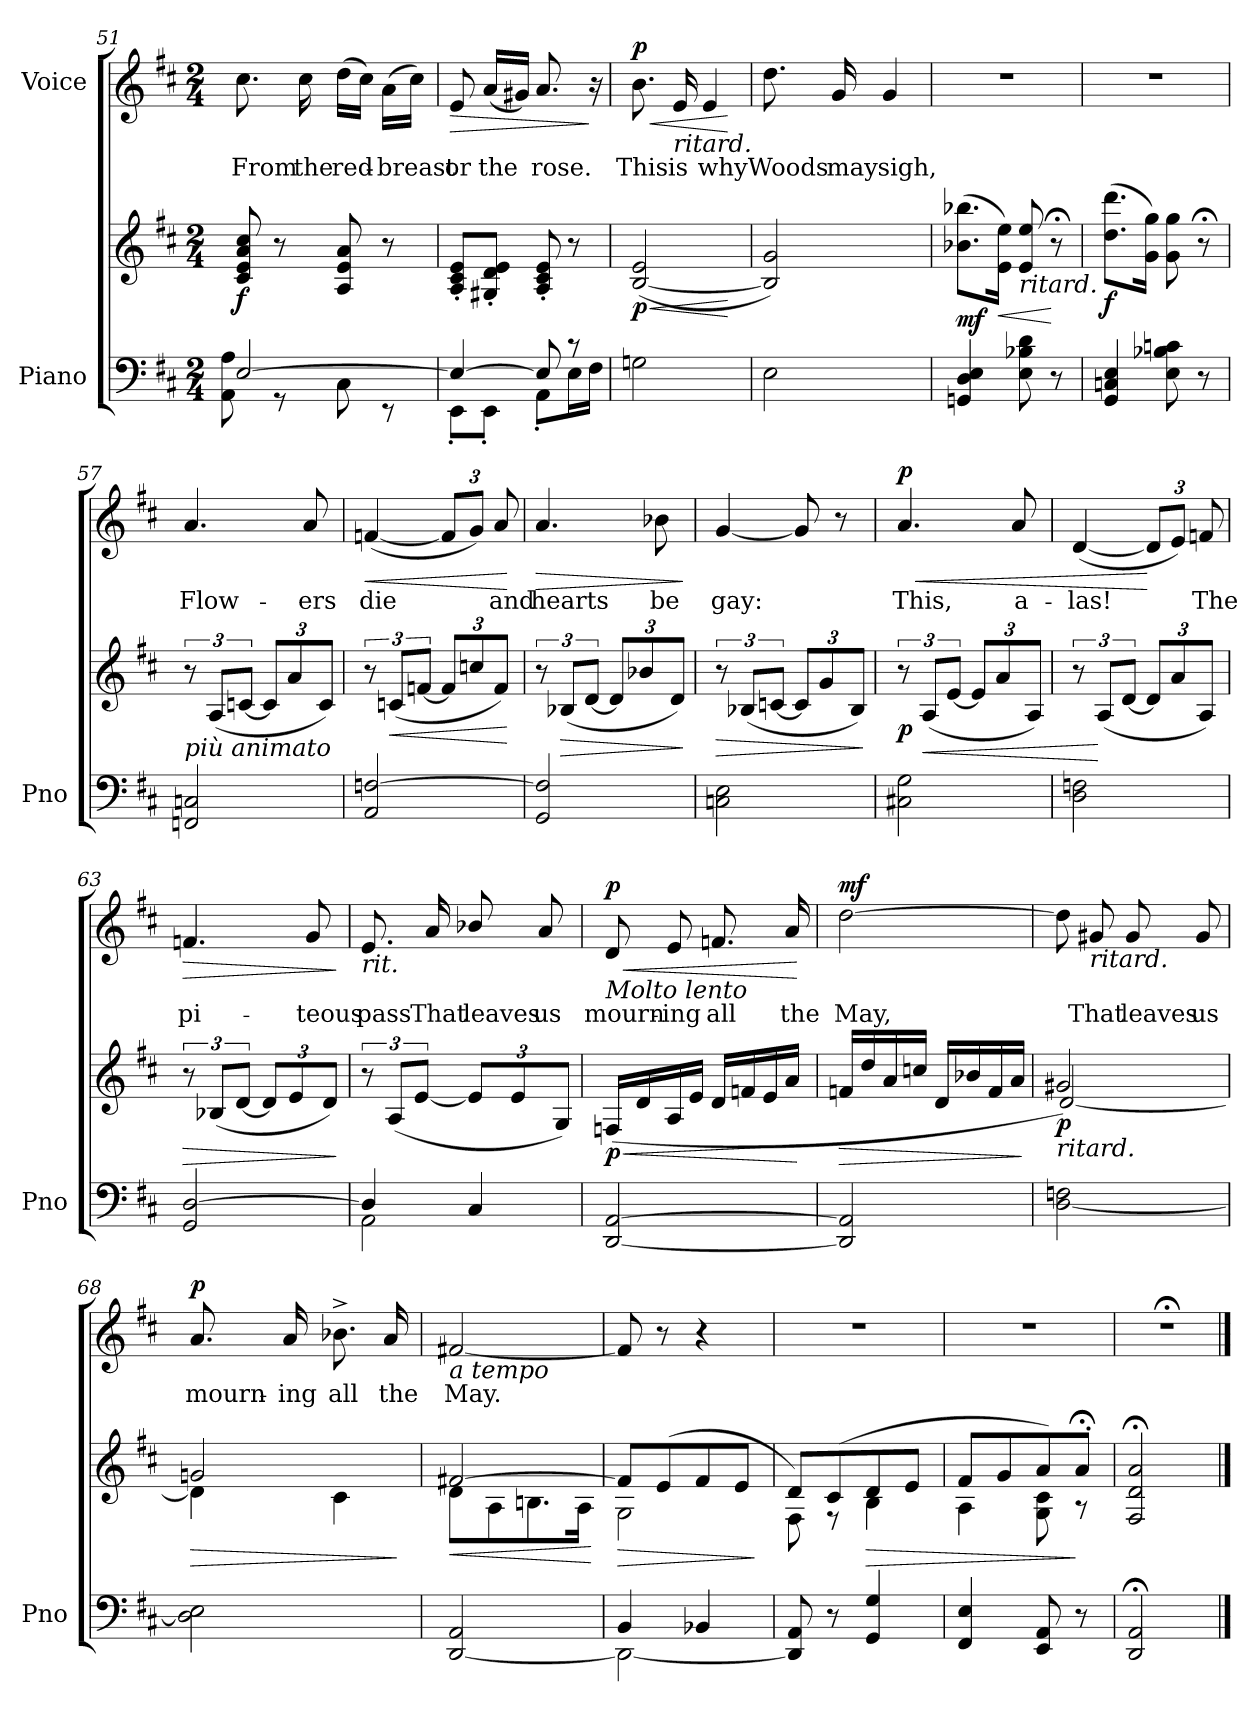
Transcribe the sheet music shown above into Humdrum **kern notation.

**kern	**kern	**dynam	**kern	**text	**dynam
*part2	*part2	*part2	*part1	*part1	*part1
*staff3	*staff2	*staff2/3	*staff1	*staff1	*staff1
*I"Piano	*	*	*I"Voice	*	*
*I'Pno	*	*	*	*	*
*clefF4	*clefG2	*	*clefG2	*	*
*k[f#c#]	*k[f#c#]	*	*k[f#c#]	*	*
*M2/4	*M2/4	*	*M2/4	*	*
=51	=51	=51	=51	=51	=51
*^	*	*	*	*	*
!	!	!	!LO:DY:b	!	!LO:LY:b	!LO:DY:a
!	!	!	!	!	!	!LO:DY:n=1:a
[2E/	8AA\ 8A\	8c#/ 8e/ 8a/ 8cc#/	f	8.cc#\	From	f other-dynamics
.	8r	8r	.	.	.	.
!	!	!	!	!	!LO:LY:b	!
.	.	.	.	16cc#\	the	.
!	!	!	!	!	!LO:LY:b	!
.	8C#\	8A/ 8e/ 8a/	.	(16dd\LL	red-	.
.	.	.	.	16cc#\JJ)	.	.
!	!	!	!	!	!LO:LY:b	!
.	8r	8r	.	(16a\LL	-breast	.
.	.	.	.	16cc#\JJ)	.	.
=52	=52	=52	=52	=52	=52	=52
!	!	!	!	!	!LO:LY:b	!LO:HP:b
4E/_	8EE'\L	8A/' 8c#/' 8e/'L	.	8e/	or	>
!	!	!	!	!	!LO:LY:b	!
.	8EE'\J	8G#X/' 8d/' 8e/'J	.	(16a/LL	the	.
.	.	.	.	16g#X/JJ)	.	.
!	!	!	!	!	!LO:LY:b	!
8E/]	8AA'\L	8A/' 8c#/' 8e/'	.	8.a/	rose.	.
8r	16E\L	8r	.	.	.	.
.	16F#\JJ	.	.	16r	.	]
!!LO:PB:g=z
=53	=53	=53	=53	=53	=53	=53
!	!	!	!LO:HP:b	!	!LO:LY:b	!LO:HP:b
!	!	!	!LO:DY:n=1:b	!	!	!LO:DY:n=1:a
*v	*v	*	*	*	*	*
2Gn\	([2B/ 2e/	< p	8.b\	This	< p
!	!	!	!LO:TX:b:i:t=ritard.	!	!
!	!	!	!	!LO:LY:b	!
.	.	.	16e/	is	.
!	!	!	!	!LO:LY:b	!
.	.	.	4e/	why	.
.	.	[	.	.	[
=54	=54	=54	=54	=54	=54
!	!	!	!	!LO:LY:b	!
2E\	2B/] 2g/)	.	8.dd\	Woods	.
!	!	!	!	!LO:LY:b	!
.	.	.	16g/	may	.
!	!	!	!	!LO:LY:b	!
.	.	.	4g/	sigh,	.
=55	=55	=55	=55	=55	=55
!	!	!LO:DY:b	!	!	!
4GGn/ 4D/ 4E/	(8.b-X\ 8.bb-X\L	mf	2r	.	.
!	!	!LO:HP:b	!	!	!
.	16e\ 16ee\Jk)	<	.	.	.
!	!LO:TX:b:i:t=ritard.	!	!	!	!
8E\ 8B-X\ 8d\	8e/ 8ee/	.	.	.	.
8r	8r;<	[	.	.	.
=56	=56	=56	=56	=56	=56
!	!	!LO:DY:b	!	!	!
4GG/ 4Cn/ 4E/	(8.dd\ 8.ddd\L	f	2r	.	.
.	16g\ 16gg\Jk)	.	.	.	.
8E\ 8B-X\ 8cn\	8g\ 8gg\	.	.	.	.
8r	8r;<	.	.	.	.
=57	=57	=57	=57	=57	=57
!	!LO:TX:b:i:t=più animato	!	!	!	!
!	!	!	!	!LO:LY:b	!LO:DY:a
!	!	!	!	!	!LO:DY:n=1:a
2FFn/ 2Cn/	12r	.	4.a/	Flow-	p other-dynamics
.	(12A/L	.	.	.	.
.	[12cn/J	.	.	.	.
*	*Xbrackettup	*	*	*	*
.	12c/L]	.	.	.	.
.	12a/	.	.	.	.
!	!	!	!	!LO:LY:b	!
.	.	.	8a/	-ers	.
.	12c/J)	.	.	.	.
!!LO:LB:g=z
=58	=58	=58	=58	=58	=58
*	*brackettup	*	*	*	*
!	!	!	!	!LO:LY:b	!LO:HP:b
2AA/ [2Fn/	12r	.	([4fn/	die	<
!	!	!LO:HP:b	!	!	!
.	(12cn/L	<	.	.	.
.	[12fn/J	.	.	.	.
*	*Xbrackettup	*	*Xbrackettup	*	*
.	12f/L]	.	12f/L]	.	.
.	12ccn/	.	12g/J)	.	.
!	!	!	!	!LO:LY:b	!
.	12f/J)	.	12a/	and	.
.	.	[	.	.	[
=59	=59	=59	=59	=59	=59
*	*brackettup	*	*	*	*
!	!	!	!	!LO:LY:b	!LO:HP:b
2GG/ 2F/]	12r	.	4.a/	hearts	>
!	!	!LO:HP:b	!	!	!
.	(12B-X/L	>	.	.	.
.	[12d/J	.	.	.	.
*	*Xbrackettup	*	*	*	*
.	12d/L]	.	.	.	.
.	12b-X/	.	.	.	.
!	!	!	!	!LO:LY:b	!
.	.	.	8b-X\	be	.
.	12d/J)	.	.	.	.
.	.	]	.	.	]
=60	=60	=60	=60	=60	=60
*	*brackettup	*	*	*	*
!	!	!LO:HP:b	!	!LO:LY:b	!
2Cn\ 2E\	12r	>	[4g/	gay:	.
.	(12B-X/L	.	.	.	.
.	[12cn/J	.	.	.	.
*	*Xbrackettup	*	*	*	*
.	12c/L]	.	8g/]	.	.
.	12g/	.	.	.	.
.	.	.	8r	.	.
.	12B-/J)	.	.	.	.
.	.	]	.	.	.
=61	=61	=61	=61	=61	=61
*	*brackettup	*	*	*	*
!	!	!LO:DY:b	!	!LO:LY:b	!LO:HP:b
!	!	!	!	!	!LO:DY:n=1:a
2C#X\ 2G\	12r	p	4.a/	This,	< p
!	!	!LO:HP:b	!	!	!
.	(12A/L	<	.	.	.
.	[12e/J	.	.	.	.
*	*Xbrackettup	*	*	*	*
.	12e/L]	.	.	.	.
.	12a/	.	.	.	.
!	!	!	!	!LO:LY:b	!
.	.	.	8a/	a-	.
.	12A/J)	.	.	.	.
=62	=62	=62	=62	=62	=62
*	*brackettup	*	*	*	*
!	!	!	!	!LO:LY:b	!
2D\ 2Fn\	12r	.	([4d/	-las!	.
.	(12A/L	[	.	.	.
.	[12d/J	.	.	.	.
*	*Xbrackettup	*	*	*	*
.	12d/L]	.	12d/L]	.	[
.	12a/	.	12e/J)	.	.
!	!	!	!	!LO:LY:b	!
.	12A/J)	.	12fn/	The	.
!!LO:LB:g=z
=63	=63	=63	=63	=63	=63
*	*brackettup	*	*	*	*
!	!	!LO:HP:b	!	!LO:LY:b	!LO:HP:b
2GG/ [2D/	12r	>	4.fn/	pi-	>
.	(12B-X/L	.	.	.	.
.	[12d/J	.	.	.	.
*	*Xbrackettup	*	*	*	*
.	12d/L]	.	.	.	.
.	12e/	.	.	.	.
!	!	!	!	!LO:LY:b	!
.	.	.	8g/	-teous	.
.	12d/J)	.	.	.	.
.	.	]	.	.	]
=64	=64	=64	=64	=64	=64
*^	*	*	*	*	*
*	*	*brackettup	*	*	*	*
!	!	!	!	!LO:TX:b:i:t=rit.	!	!
!	!	!	!	!	!LO:LY:b	!
4D/]	2AA\	12r	.	8.e/	pass	.
.	.	(12A/L	.	.	.	.
.	.	[12e/J	.	.	.	.
!	!	!	!	!	!LO:LY:b	!
.	.	.	.	16a/	That	.
*	*	*Xbrackettup	*	*	*	*
!	!	!	!	!	!LO:LY:b	!
4C#/	.	12e/L]	.	8b-X/	leaves	.
.	.	12e/	.	.	.	.
!	!	!	!	!	!LO:LY:b	!
.	.	.	.	8a/	us	.
.	.	12G/J)	.	.	.	.
*v	*v	*	*	*	*	*
=65	=65	=65	=65	=65	=65
!	!	!	!LO:TX:b:i:t=Molto lento	!	!
!	!	!LO:HP:b	!	!LO:LY:b	!LO:HP:b
!	!	!LO:DY:n=1:b	!	!	!LO:DY:n=1:a
[2DD/ [2AA/	(>16Fn/LL	< p	8d/	mourn-	< p
.	16d/	.	.	.	.
!	!	!	!	!LO:LY:b	!
.	16A/	.	8e/	-ing	.
.	16e/JJ	.	.	.	.
!	!	!	!	!LO:LY:b	!
.	16d/LL	.	8.fn/	all	.
.	16fn/	.	.	.	.
.	16e/	.	.	.	.
!	!	!	!	!LO:LY:b	!
.	16a/JJ	.	16a/	the	.
.	.	[	.	.	[
=66	=66	=66	=66	=66	=66
!	!	!LO:HP:b	!	!LO:LY:b	!LO:DY:a
2DD/] 2AA/]	16fn/LL	>	[2dd\	May,	mf
.	16dd/	.	.	.	.
.	16a/	.	.	.	.
.	16ccn/JJ	.	.	.	.
.	16d/LL	.	.	.	.
.	16b-X/	.	.	.	.
.	16f/	.	.	.	.
.	16a/JJ	.	.	.	.
.	.	]	.	.	.
!!LO:LB:g=z
=67	=67	=67	=67	=67	=67
*	*^	*	*	*	*
!	!LO:TX:b:i:t=ritard.	!	!	!	!	!
!	!	!	!LO:DY:b	!	!	!
[2D\ 2Fn\	2g#X/)	[<2d/	p	8dd\]	.	.
!	!	!	!	!LO:TX:b:i:t=ritard.	!	!
!	!	!	!	!	!LO:LY:b	!
.	.	.	.	8g#X/	That	.
!	!	!	!	!	!LO:LY:b	!
.	.	.	.	8g#/	leaves	.
!	!	!	!	!	!LO:LY:b	!
.	.	.	.	8g#/	us	.
=68	=68	=68	=68	=68	=68	=68
!	!	!	!LO:HP:b	!	!LO:LY:b	!LO:DY:a
2D\] 2E\	2gn/	4d\]	>	8.a/	mourn-	p
!	!	!	!	!	!LO:LY:b	!
.	.	.	.	16a/	-ing	.
!	!	!	!	!	!LO:LY:b	!
.	.	4c#\	.	8.b-X^\	all	.
!	!	!	!	!	!LO:LY:b	!
.	.	.	.	16a/	the	.
*	*v	*v	*	*	*	*
.	.	]	.	.	.
=69	=69	=69	=69	=69	=69
!	!	!	!LO:TX:b:i:t=a tempo	!	!
!	!LO:TX:b:i:t=a tempo  e  calando	!	!	!	!
!	!	!LO:HP:b	!	!LO:LY:b	!
*	*^	*	*	*	*
[<2DD/ 2AA/	[2f#X/	8d\L	<	[2f#X/	May.	.
.	.	8A\	.	.	.	.
.	.	8.Bn\	.	.	.	.
.	.	16A\Jk	.	.	.	.
*	*v	*v	*	*	*	*
.	.	[	.	.	.
=70	=70	=70	=70	=70	=70
*^	*	*	*	*	*
!	!	!	!LO:HP:b	!	!	!
*	*	*^	*	*	*	*
4BB/	2DD\_	8f#/L]	2G\	>	8f#/]	.	.
.	.	(8e/	.	.	8r	.	.
4BB-X/	.	8f#/	.	.	4r	.	.
.	.	8e/J	.	.	.	.	.
*v	*v	*	*	*	*	*	*
*	*v	*v	*	*	*	*
.	.	]	.	.	.
=71	=71	=71	=71	=71	=71
*	*^	*	*	*	*
8DD/] 8AA/	8d/L)	8F#\	.	2r	.	.
8r	(8c#/	8r	.	.	.	.
!	!	!	!LO:HP:b	!	!	!
4GG/ 4G/	8d/	4B\	>	.	.	.
.	8e/J	.	.	.	.	.
=72	=72	=72	=72	=72	=72	=72
4FF#/ 4E/	8f#/L	4A\	.	2r	.	.
.	8g/	.	.	.	.	.
8EE/ 8AA/	8a/)	8G\ 8c#\	.	.	.	.
8r	8a;<'/J	8r	]	.	.	.
*	*v	*v	*	*	*	*
=73	=73	=73	=73	=73	=73
2DD/; 2AA/;	2F#/;< 2d/;< 2a/;<	.	2r;<	.	.
==	==	==	==	==	==
*-	*-	*-	*-	*-	*-
